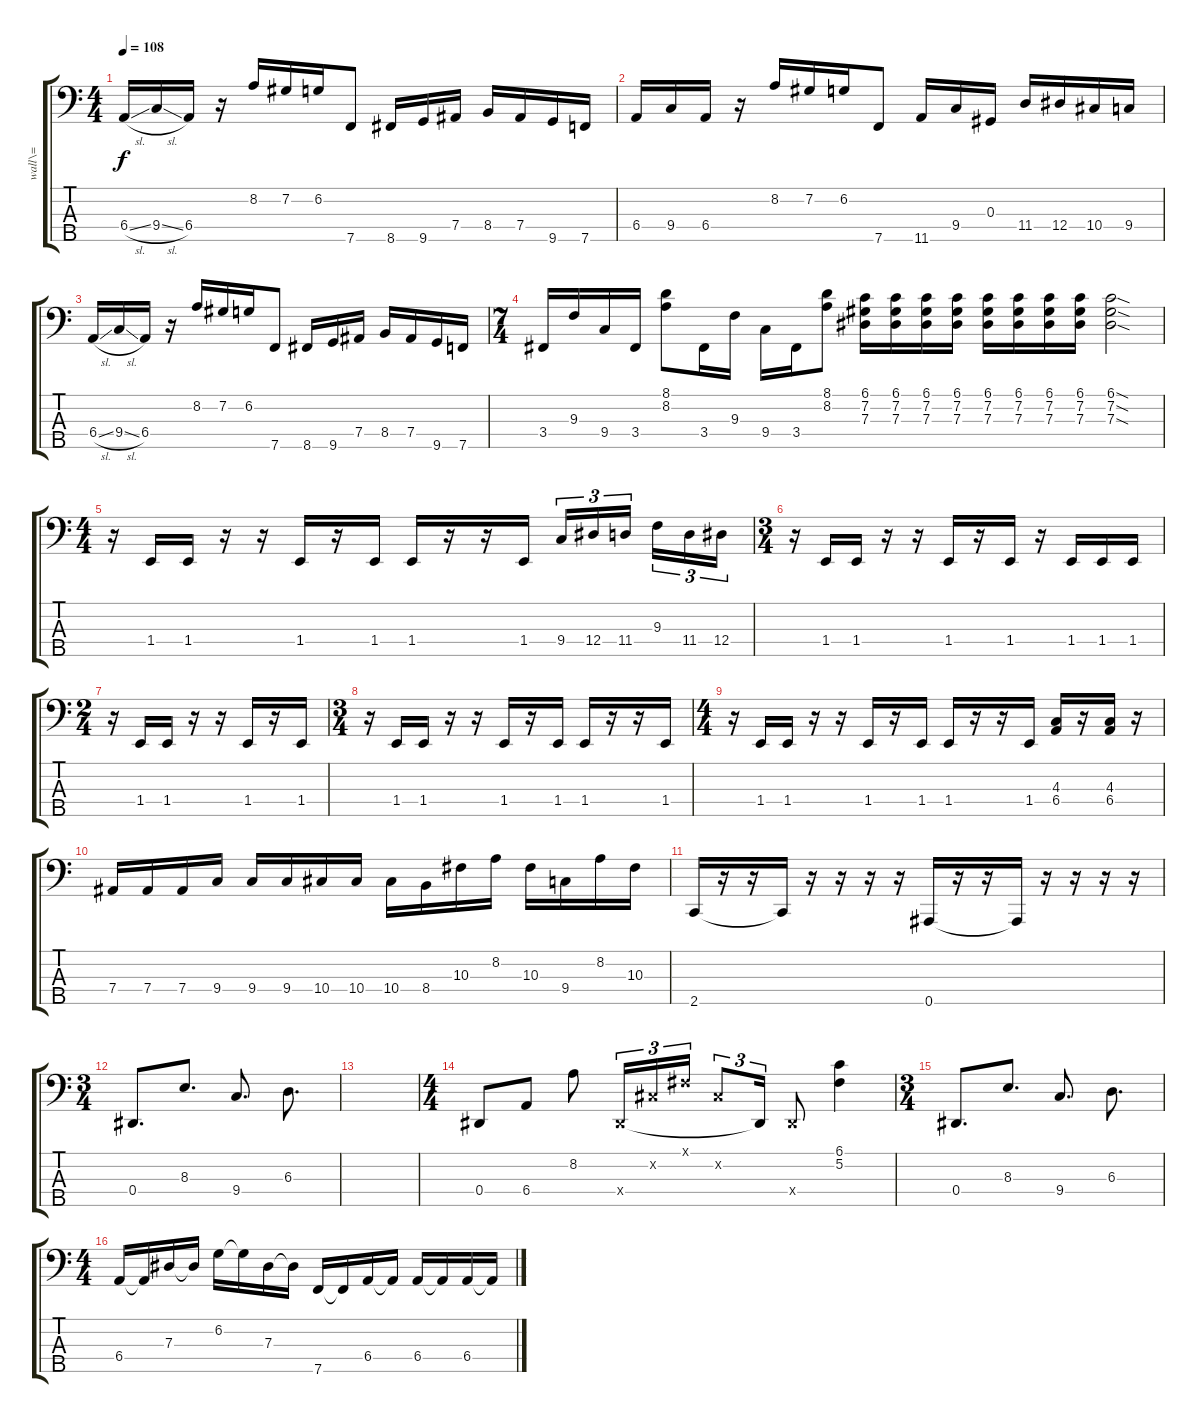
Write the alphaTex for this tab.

\track ("wall\\=" "wall\\=") {instrument slapbass1}
\staff {score tabs}
\tuning (Gb2 Db2 Ab1 Eb1 Bb0) {hide}
\ts (4 4)
\tempo 108
\clef f4
\ks c
6.4{sl}.16{dy f} 9.4{sl}.16 6.4.16 r.16 8.2.16 7.2.16 6.2.16 7.5.8 8.5.16 9.5.16 7.4.16 8.4.16 7.4.16 9.5.16 7.5.16 |
6.4.16 9.4.16 6.4.16 r.16 8.2.16 7.2.16 6.2.16 7.5.8 11.5.16 9.4.16 0.3.16 11.4.16 12.4.16 10.4.16 9.4.16 |
6.4{sl}.16 9.4{sl}.16 6.4.16 r.16 8.2.16 7.2.16 6.2.16 7.5.8 8.5.16 9.5.16 7.4.16 8.4.16 7.4.16 9.5.16 7.5.16 |
\ts (7 4)
3.4.16 9.3.16 9.4.16 3.4.16 (8.1 8.2).8 3.4.16 9.3.16 9.4.16 3.4.16 (8.1 8.2).8 (6.1 7.2 7.3).16 (6.1 7.2 7.3).16 (6.1 7.2 7.3).16 (6.1 7.2 7.3).16 (6.1 7.2 7.3).16 (6.1 7.2 7.3).16 (6.1 7.2 7.3).16 (6.1 7.2 7.3).16 (6.1{sod} 7.2{sod} 7.3{sod}).2 |
\ts (4 4)
r.16 1.4.16 1.4.16 r.16 r.16 1.4.16 r.16 1.4.16 1.4.16 r.16 r.16 1.4.16 9.4.16{tu (3 2)} 12.4.16{tu (3 2)} 11.4.16{tu (3 2) beam splitsecondary} 9.3.16{tu (3 2)} 11.4.16{tu (3 2)} 12.4.16{tu (3 2)} |
\ts (3 4)
r.16 1.4.16 1.4.16 r.16 r.16 1.4.16 r.16 1.4.16 r.16 1.4.16 1.4.16 1.4.16 |
\ts (2 4)
r.16 1.4.16 1.4.16 r.16 r.16 1.4.16 r.16 1.4.16 |
\ts (3 4)
r.16 1.4.16 1.4.16 r.16 r.16 1.4.16 r.16 1.4.16 1.4.16 r.16 r.16 1.4.16 |
\ts (4 4)
r.16 1.4.16 1.4.16 r.16 r.16 1.4.16 r.16 1.4.16 1.4.16 r.16 r.16 1.4.16 (4.3 6.4).16 r.16 (4.3 6.4).16 r.16 |
7.4.16 7.4.16 7.4.16 9.4.16 9.4.16 9.4.16 10.4.16 10.4.16 10.4.16 8.4.16 10.3.16 8.2.16 10.3.16 9.4.16 8.2.16 10.3.16 |
2.5.16 r.16 r.16 2.5{t}.16 r.16 r.16 r.16 r.16 0.5.16 r.16 r.16 0.5{t}.16 r.16 r.16 r.16 r.16 |
\ts (3 4)
0.4.8{d} 8.3.8{d} 9.4.8{d} 6.3.8{d} |
|
\ts (4 4)
0.4.8 6.4.8 8.2.8 0.4{x}.16{tu (3 2)} 0.2{x}.16{tu (3 2)} 0.1{x}.16{tu (3 2)} 0.2{x}.8{tu (3 2)} 0.4{t}.16{tu (3 2)} 0.4{x}.8 (6.1 5.2).4 |
\ts (3 4)
0.4.8{d} 8.3.8{d} 9.4.8{d} 6.3.8{d} |
\ts (4 4)
6.4.16 6.4{t}.16 7.3.16 7.3{t}.16 6.2.16 6.2{t}.16 7.3.16 7.3{t}.16 7.5.16 7.5{t}.16 6.4.16 6.4{t}.16 6.4.16 6.4{t}.16 6.4.16 6.4{t}.16
